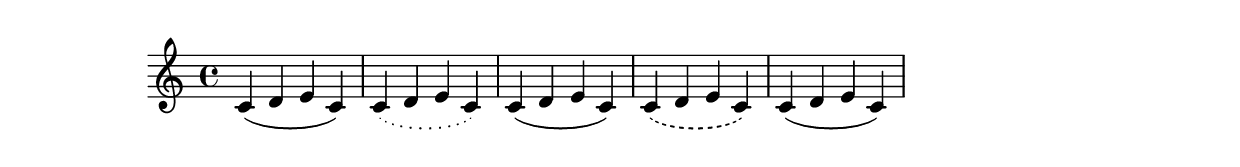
%% Do not edit this file; it is auto-generated from LSR http://lsr.dsi.unimi.it
%% This file is in the public domain.
\version "2.11.57"

\header {
  lsrtags = "expressive-marks, editorial-annotations"

  texidoces = "
Se puede cambiar el aspecto de las ligaduras de expresión de
continuas a punteadas o intermitentes.

"
  doctitlees = "Modificar el aspecto continuo de una ligadura de expresión a punteado o intermitente"

  texidoc = "
The appearance of slurs may be changed from solid to dotted or dashed. 

"
  doctitle = "Changing the appearance of a slur from solid to dotted or dashed"
} % begin verbatim
\relative c' {
  c4( d e c)
  \slurDotted
  c4( d e c)
  \slurSolid
  c4( d e c)
  \slurDashed
  c4( d e c)
  \slurSolid
  c4( d e c)
}

